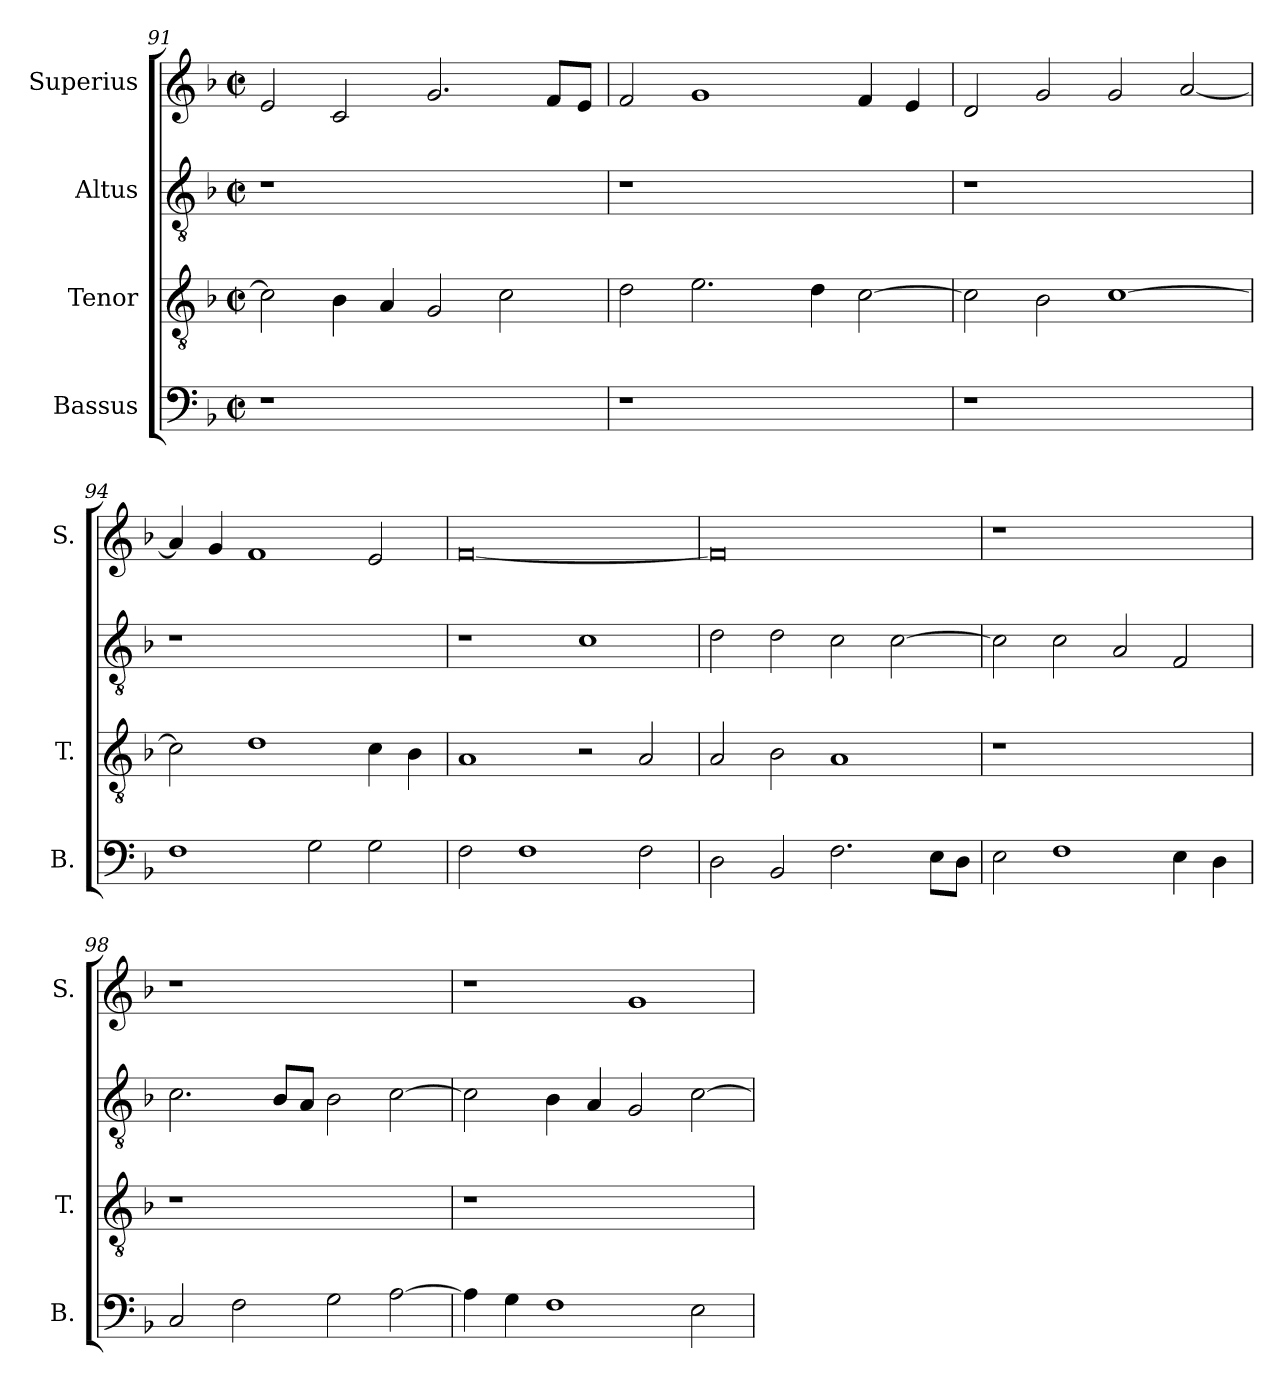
**kern	**kern	**kern	**kern
*part4	*part3	*part2	*part1
*staff4	*staff3	*staff2	*staff1
*I"Bassus	*I"Tenor	*I"Altus	*I"Superius
*I'B.	*I'T.	*	*I'S.
!!LO:PB:g=z
*clefF4	*clefGv2	*clefGv2	*clefG2
*	*ITrd7c12	*ITrd7c12	*
*k[b-]	*k[b-]	*k[b-]	*k[b-]
*F:	*F:	*F:	*F:
*M2/2	*M2/2	*M2/2	*M2/2
*met(c|)	*met(c|)	*met(c|)	*met(c|)
=91	=91	=91	=91
!LO:N:vis=1	!	!LO:N:vis=1	!
1r	2Ci\]	1r	2ei/
.	4BB-i\	.	2ci/
.	4AAi/	.	.
1ryy	2GGi/	1ryy	2.gi/
.	2Ci\	.	.
.	.	.	8fi/L
.	.	.	8ei/J
=92	=92	=92	=92
!LO:N:vis=1	!	!LO:N:vis=1	!
1r	2Di\	1r	2fi/
.	2.Ei\	.	1gi
1ryy	.	1ryy	.
.	4Di\	.	.
.	[>2Ci\	.	4fi/
.	.	.	4ei/
=93	=93	=93	=93
!LO:N:vis=1	!	!LO:N:vis=1	!
1r	2Ci\]	1r	2di/
.	2BB-i\	.	2gi/
1ryy	[>1Ci	1ryy	2gi/
.	.	.	[<2ai/
=94	=94	=94	=94
!	!	!LO:N:vis=1	!
1Fi	2Ci\]	1r	4ai/]
.	.	.	4gi/
.	1Di	.	1fi
2Gi\	.	1ryy	.
2Gi\	4Ci\	.	2ei/
.	4BB-i\	.	.
=95	=95	=95	=95
2Fi\	1AAi	1r	[<0fi
1Fi	.	.	.
.	2r	1Ci	.
2Fi\	2AAi/	.	.
!!LO:LB:g=z
=96	=96	=96	=96
2Di\	2AAi/	2Di\	0fi]
2BB-i/	2BB-i\	2Di\	.
2.Fi\	1AAi	2Ci\	.
.	.	[>2Ci\	.
8Ei\L	.	.	.
8Di\J	.	.	.
=97	=97	=97	=97
!	!LO:N:vis=1	!	!LO:N:vis=1
2Ei\	1r	2Ci\]	1r
1Fi	.	2Ci\	.
.	1ryy	2AAi/	1ryy
4Ei\	.	2FFi/	.
4Di\	.	.	.
=98	=98	=98	=98
!	!LO:N:vis=1	!	!LO:N:vis=1
2Ci/	1r	2.Ci\	1r
2Fi\	.	.	.
.	.	8BB-i/L	.
.	.	8AAi/J	.
2Gi\	1ryy	2BB-i\	1ryy
[>2Ai\	.	[>2Ci\	.
=99	=99	=99	=99
!	!LO:N:vis=1	!	!
4Ai\]	1r	2Ci\]	1r
4Gi\	.	.	.
1Fi	.	4BB-i\	.
.	.	4AAi/	.
.	1ryy	2GGi/	1gi
2Ei\	.	[>2Ci\	.
=	=	=	=
*-	*-	*-	*-
